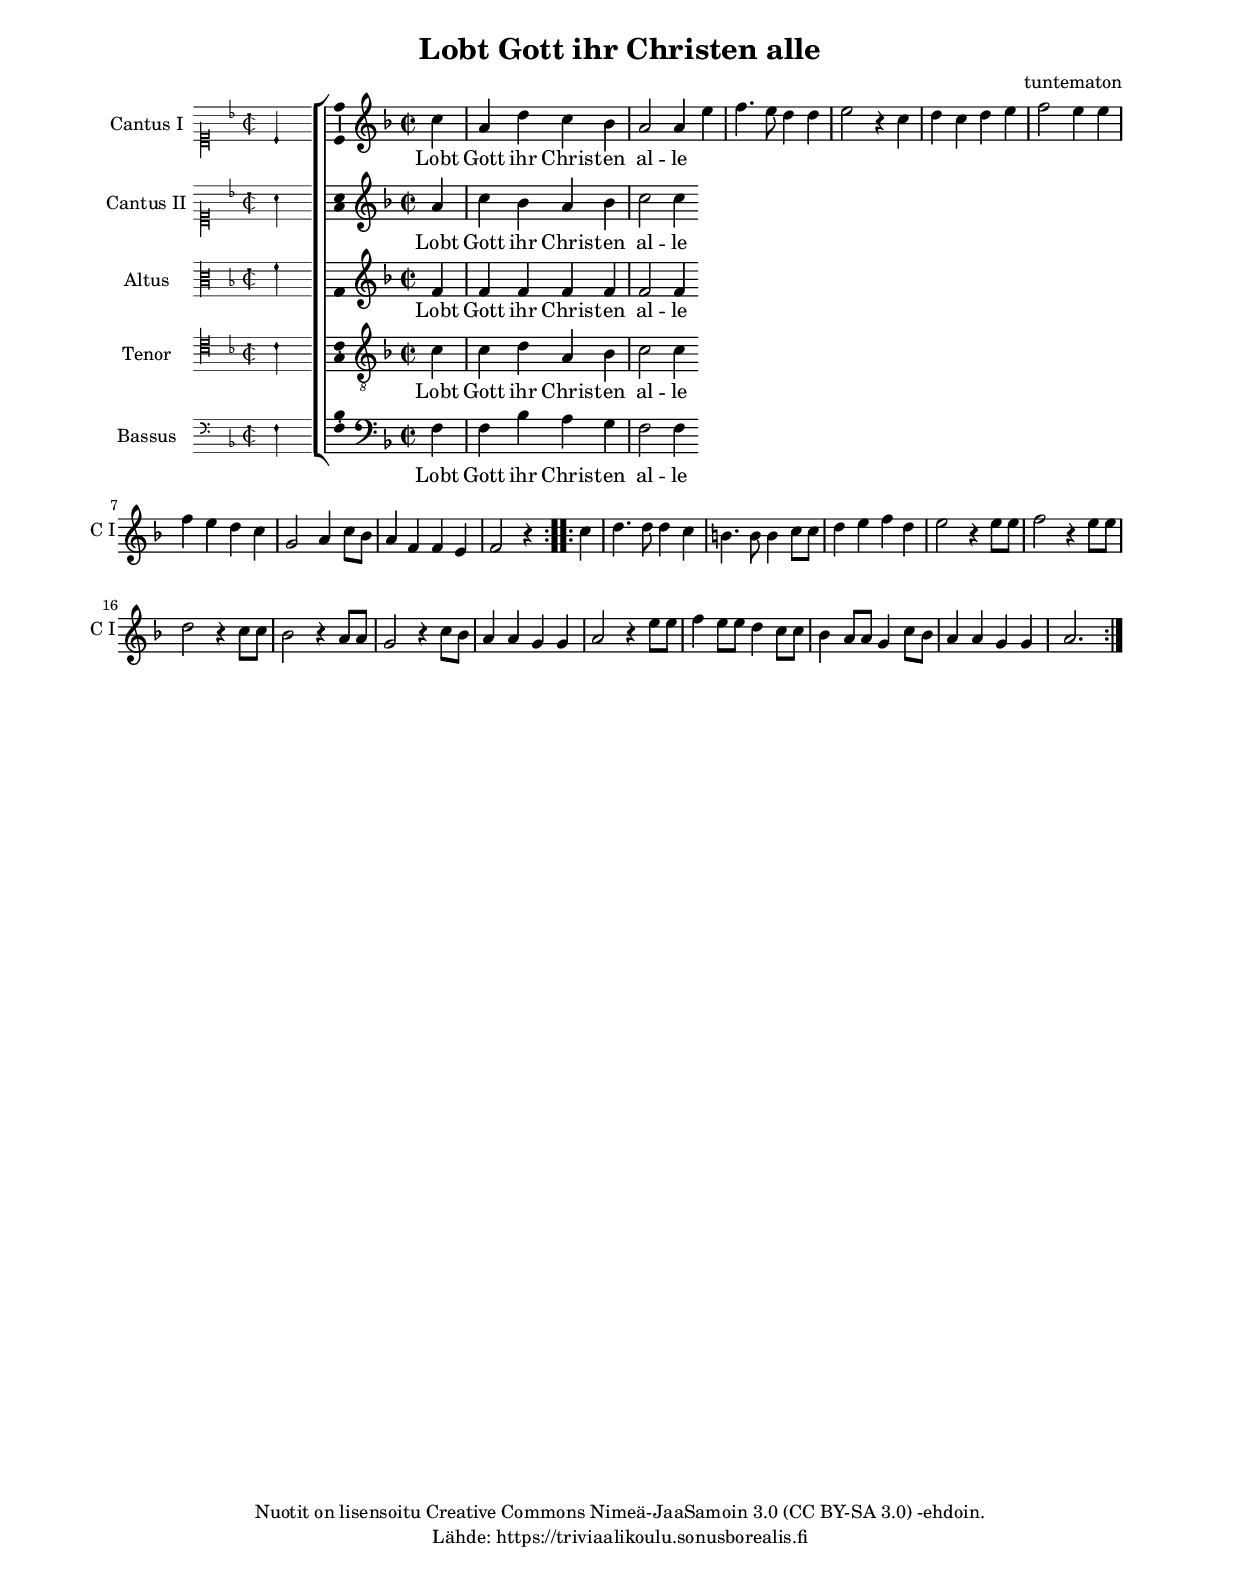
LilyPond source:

\version "2.19.80"
\include "suomi.ly"

\include "../paper-margins.ily"

#(set-global-staff-size 16)

global = {
%  \numericTimeSignature
  \time 2/2
%	\set Timing.measureLength = #(ly:make-moment 4/2)
%  \autoBeamOff
  \key f \major
  \set Staff.midiInstrument = #"voice oohs"
}


SopranoOneMusic = \relative c'' {
	\set Staff.instrumentName = #"Cantus I"
	\set Staff.shortInstrumentName = "C I"

	\incipit { \clef "mensural-c1" \key d \minor \time 2/2 c'4 }

  \repeat volta 2 {
  	\partial 4 c4 | a d c b | a2 a4 e' | f4. e8 d4 d |
    e2 r4 c | d c d e | f2 e4 e | f e d c |
    g2 a4 c8 b | a4 f f e | f2 r4
  }
  \repeat volta 2 {
    c'4 | d4. d8 d4 c |
    h4. h8 h4 c8 c | d4 e f d | e2 r4 e8 e |
    f2 r4 e8 e | d2 r4 c8 c | b2 r4 a8 a | g2 r4 c8 b |
    a4 a g g | a2 r4 e'8 e | f4 e8 e d4 c8 c |
    b4 a8 a g4 c8 b | a4 a g g | a2.
  }
}

stanzaOneLyrics = \lyricmode {
	Lobt Gott ihr Chris -- ten al -- le
	% Mu -- si -- cirt, tri -- um -- phirt, ju -- bi -- lirt,
}

SopranoTwoMusic = \relative c'' {
	\set Staff.instrumentName = #"Cantus II"
	\set Staff.shortInstrumentName = "C II"

	\incipit { \clef "mensural-c1" \key d \minor \time 2/2 a'4 }

	\partial 4 a4 | c b a b | c2 c4
}

AltoMusic = \relative c' {
	\set Staff.instrumentName = #"Altus"
	\set Staff.shortInstrumentName = "A"

	\incipit { \clef "mensural-c3" \key d \minor \time 2/2 f'4 }

	\partial 4 f4 | f f f f | f2 f4
}

TenoreMusic = \relative c' {
	\set Staff.instrumentName = #"Tenor"
	\set Staff.shortInstrumentName = "T"

	\incipit { \clef "mensural-c4" \key d \minor \time 2/2 c'4 }

	\clef "treble_8"
	\partial 4 c4 | c d a b | c2 c4
}

BassMusic = \relative c {
	\set Staff.instrumentName = #"Bassus"
	\set Staff.shortInstrumentName = "B"

	\incipit { \clef "mensural-f" \key d \minor \time 2/2 f4 }

	\clef bass
	\partial 4 f4 | f b a g | f2 f4
}


\header {
  title = "Lobt Gott ihr Christen alle"
%  subtitle = ""
  composer = "tuntematon"
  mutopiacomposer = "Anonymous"
%  instrument = "Voice (SATB)"
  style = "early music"
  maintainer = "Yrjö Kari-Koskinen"
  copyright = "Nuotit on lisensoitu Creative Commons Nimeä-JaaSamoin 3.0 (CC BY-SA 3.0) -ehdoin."
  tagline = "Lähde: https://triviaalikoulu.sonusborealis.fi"
}

\score {
  \new ChoirStaff <<
    \new Staff <<
      \new Voice = "SopranoOne" {
		    \global
        \SopranoOneMusic
      }
     \new Lyrics \lyricsto "SopranoOne" {
       \stanzaOneLyrics
     }
    >>
    \new Staff <<
      \new Voice = "SopranoTwo" {
        \global
        \SopranoTwoMusic
      }
     \new Lyrics \lyricsto "SopranoTwo" {
       \stanzaOneLyrics
     }
    >>
    \new Staff <<
      \new Voice = "Alto" {
        \global
        \AltoMusic
      }
     \new Lyrics \lyricsto "Alto" {
       \stanzaOneLyrics
     }
    >>
    \new Staff <<
      \new Voice = "Tenore" {
        \global
        \TenoreMusic
      }
      \new Lyrics \lyricsto "Tenore" {
       \stanzaOneLyrics
      }
    >>
    \new Staff <<
      \new Voice = "Bass" {
        \global
        \BassMusic
      }
      \new Lyrics \lyricsto "Bass" {
       \stanzaOneLyrics
      }
    >>
  >>
  \layout {
    \context {
      \Voice
      \consists "Ambitus_engraver"
    }
    indent = 3.5\cm
    incipit-width = 2\cm
    \context {
     \Staff \RemoveEmptyStaves
   }
    \context {
     \Score
     \override VerticalAxisGroup.remove-first = ##t
    }
  }
}
